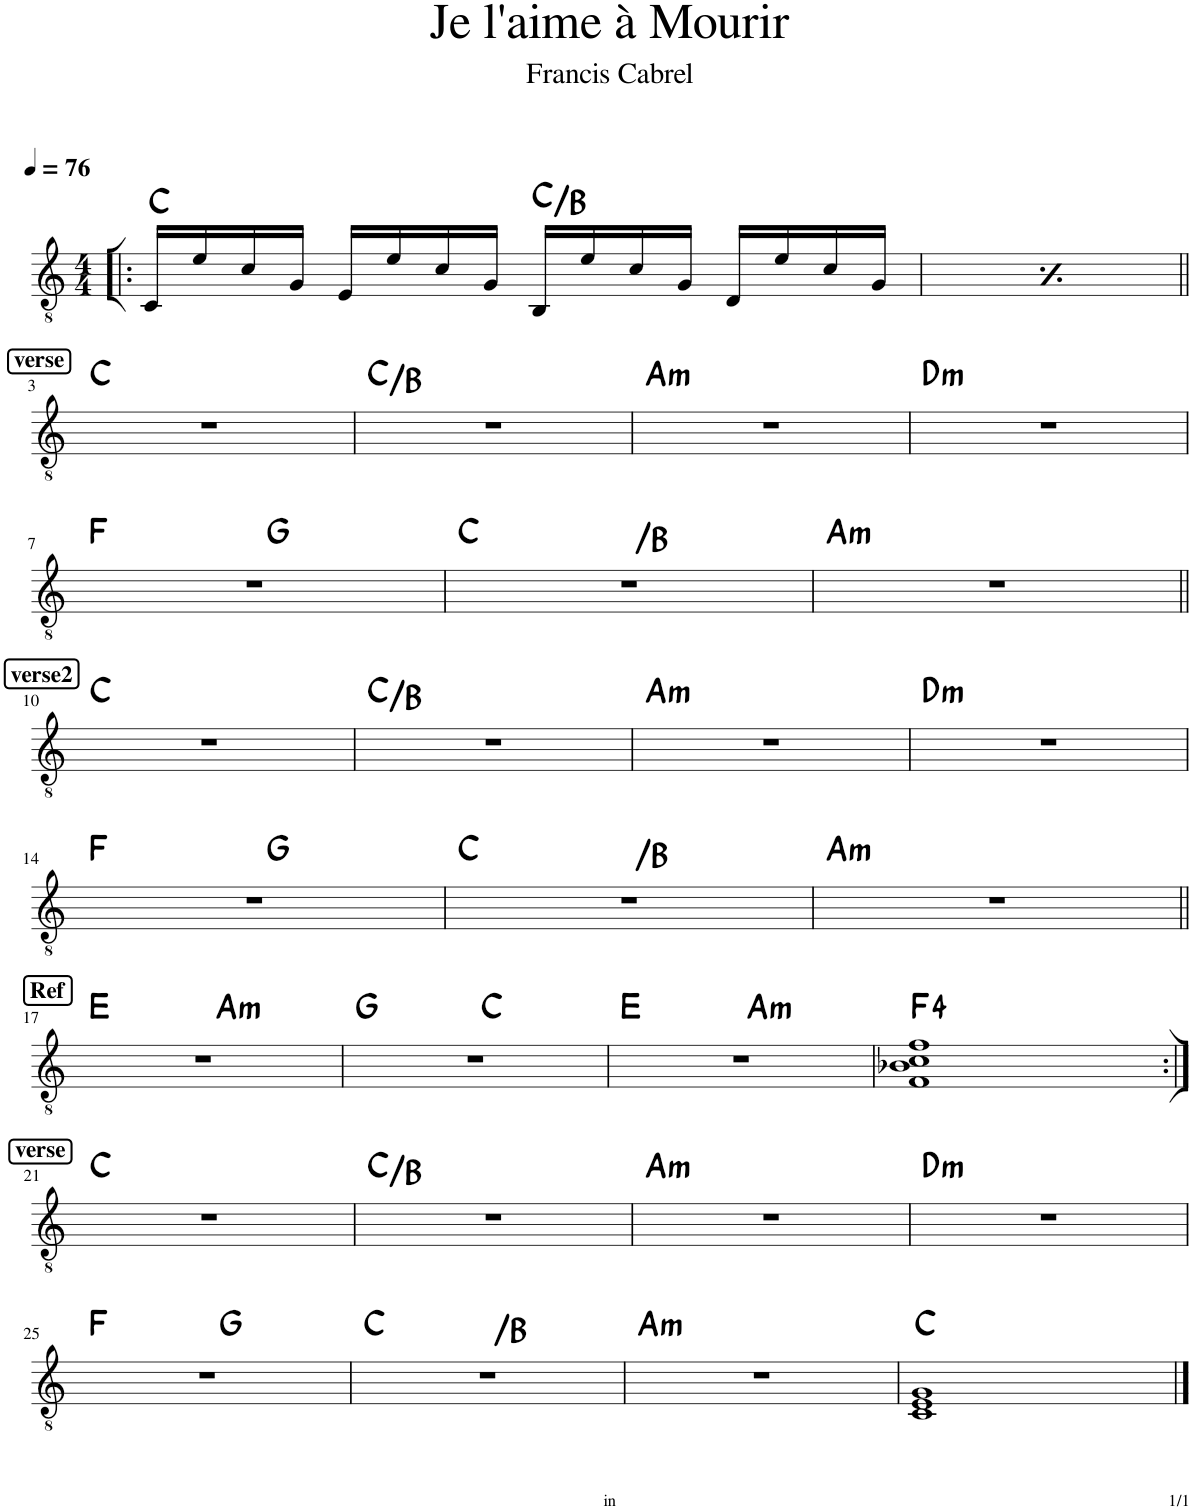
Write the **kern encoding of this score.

**kern	**harte
*part1	*part1
*staff1	*
*I"Classical Guitar	*
*I'Guit.	*
*clefGv2	*
*k[]	*
*M4/4	*
*MM76	*
=1!|:	=1!|:
16C/LL	C:maj
16e/	.
16c/	.
16G/JJ	.
16E/LL	.
16e/	.
16c/	.
16G/JJ	.
16BB/LL	C:maj/7
16e/	.
16c/	.
16G/JJ	.
16D/LL	.
16e/	.
16c/	.
16G/JJ	.
=2	=2
*MM76	*
16C/LL	C:maj
16e/	.
16c/	.
16G/JJ	.
16E/LL	.
16e/	.
16c/	.
16G/JJ	.
16BB/LL	C:maj/7
16e/	.
16c/	.
16G/JJ	.
16D/LL	.
16e/	.
16c/	.
16G/JJ	.
!!LO:LB:g=z
!!LO:REH:place=s1:a:B:cj:fs=11:t=verse
=3||	=3||
1r	C:maj
=4	=4
1r	C:maj/7
=5	=5
!	!LO:H:kt=m
1r	A:min
=6	=6
!	!LO:H:kt=m
1r	D:min
!!LO:LB:g=z
=7	=7
*^	*
1r	2ryy	F:maj
.	2ryy	G:maj
=8	=8	=8
!	!	!LO:H:n=2:kt=N.C.
*v	*v	*
1r	C:maj N
=9	=9
!	!LO:H:kt=m
1r	A:min
!!LO:LB:g=z
!!LO:REH:place=s1:a:B:cj:fs=11:t=verse2
=10||	=10||
1r	C:maj
=11	=11
1r	C:maj/7
=12	=12
!	!LO:H:kt=m
1r	A:min
=13	=13
!	!LO:H:kt=m
1r	D:min
!!LO:LB:g=z
=14	=14
*^	*
1r	2ryy	F:maj
.	2ryy	G:maj
=15	=15	=15
!	!	!LO:H:n=2:kt=N.C.
*v	*v	*
1r	C:maj N
=16	=16
!	!LO:H:kt=m
1r	A:min
!!LO:LB:g=z
!!LO:REH:place=s1:a:B:cj:fs=11:t=Ref
=17||	=17||
*^	*
1r	2ryy	E:maj
!	!	!LO:H:kt=m
.	2ryy	A:min
=18	=18	=18
1r	2ryy	G:maj
.	2ryy	C:maj
=19	=19	=19
1r	2ryy	E:maj
!	!	!LO:H:kt=m
.	2ryy	A:min
*v	*v	*
=20	=20
1F 1B-X 1c 1f	F:maj(4)
!!LO:LB:g=z
!!LO:REH:place=s1:a:B:cj:fs=11:t=verse
=21:|!	=21:|!
1r	C:maj
=22	=22
1r	C:maj/7
=23	=23
!	!LO:H:kt=m
1r	A:min
=24	=24
!	!LO:H:kt=m
1r	D:min
!!LO:LB:g=z
=25	=25
*^	*
1r	2ryy	F:maj
.	2ryy	G:maj
=26	=26	=26
!	!	!LO:H:n=2:kt=N.C.
*v	*v	*
1r	C:maj N
=27	=27
!	!LO:H:kt=m
1r	A:min
=28	=28
1C 1E 1G	C:maj
==	==
*-	*-
